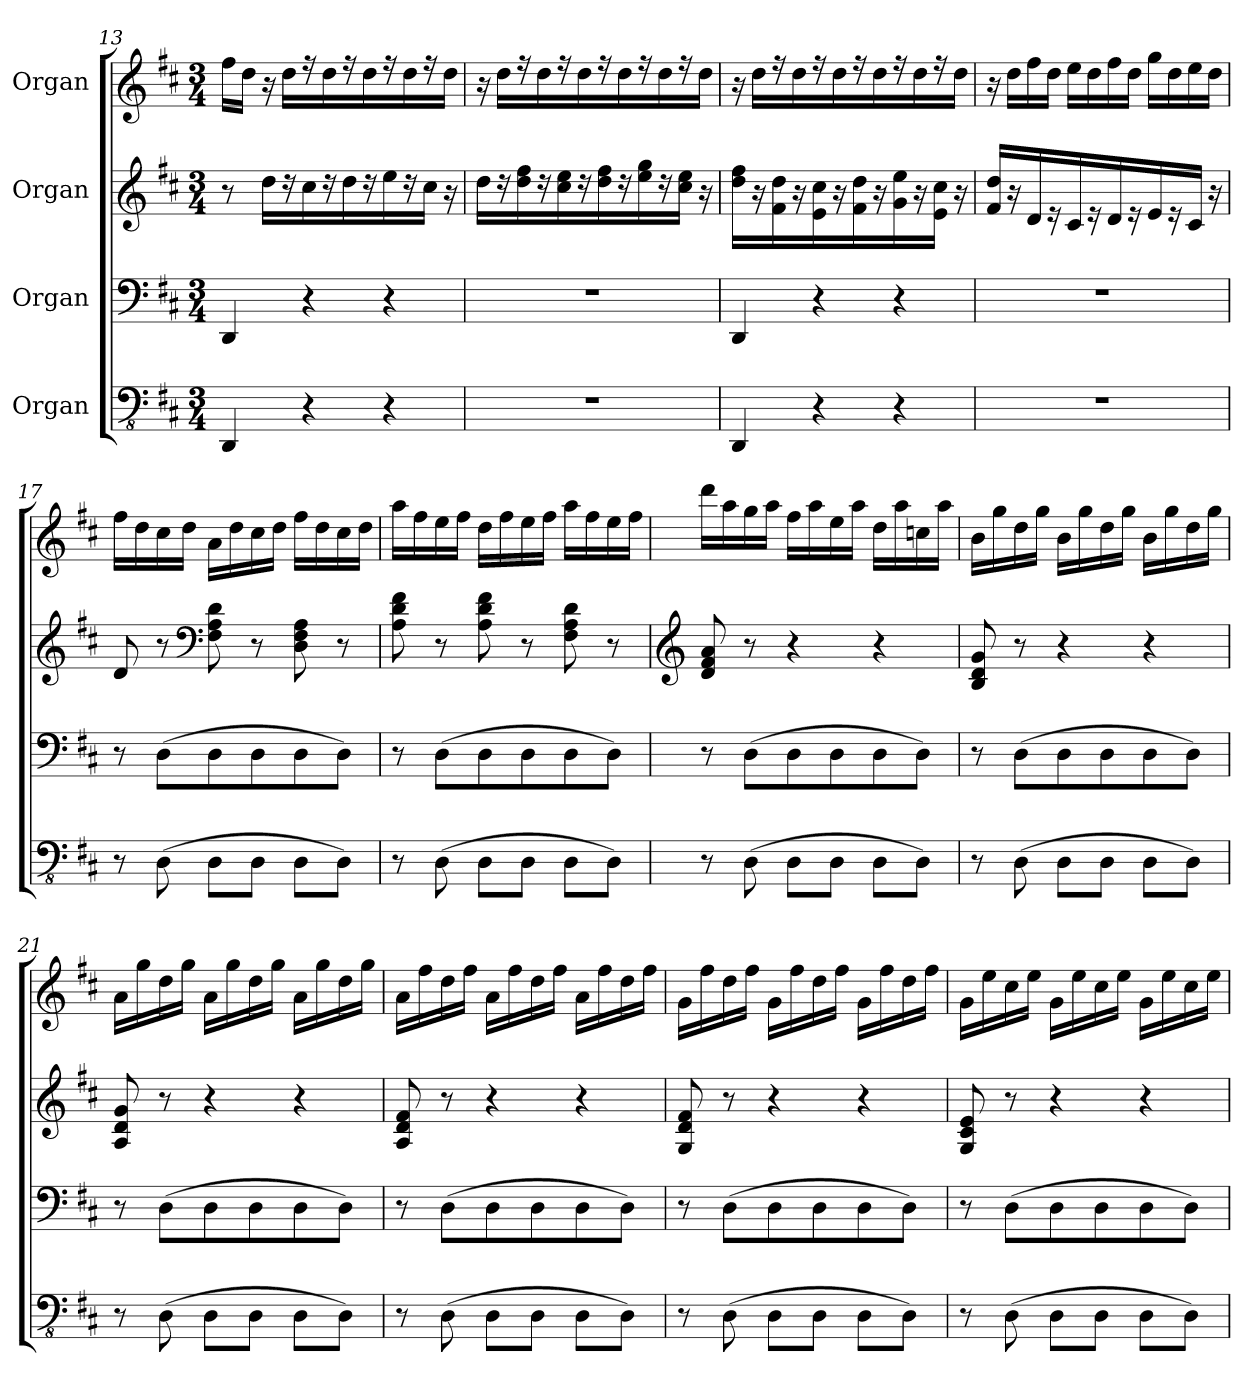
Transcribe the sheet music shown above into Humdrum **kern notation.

**kern	**kern	**kern	**kern
*part4	*part3	*part2	*part1
*staff4	*staff3	*staff2	*staff1
*I"Organ	*I"Organ	*I"Organ	*I"Organ
!!LO:PB:g=z
*clefFv4	*clefF4	*clefG2	*clefG2
*k[f#c#]	*k[f#c#]	*k[f#c#]	*k[f#c#]
*M3/4	*M3/4	*M3/4	*M3/4
=13	=13	=13	=13
4DDD/	4DD/	8r	16ff#\LL
.	.	.	16dd\JJ
.	.	16dd\LL	16r
.	.	16r	16dd\LL
4r	4r	16cc#\	16r
.	.	16r	16dd\
.	.	16dd\	16r
.	.	16r	16dd\
4r	4r	16ee\	16r
.	.	16r	16dd\
.	.	16cc#\JJ	16r
.	.	16r	16dd\JJ
=14	=14	=14	=14
2.r	2.r	16dd\LL	16r
.	.	16r	16dd\LL
.	.	16dd\ 16ff#\	16r
.	.	16r	16dd\
.	.	16cc#\ 16ee\	16r
.	.	16r	16dd\
.	.	16dd\ 16ff#\	16r
.	.	16r	16dd\
.	.	16ee\ 16gg\	16r
.	.	16r	16dd\
.	.	16cc#\ 16ee\JJ	16r
.	.	16r	16dd\JJ
=15	=15	=15	=15
4DDD/	4DD/	16dd\ 16ff#\LL	16r
.	.	16r	16dd\LL
.	.	16f#\ 16dd\	16r
.	.	16r	16dd\
4r	4r	16e\ 16cc#\	16r
.	.	16r	16dd\
.	.	16f#\ 16dd\	16r
.	.	16r	16dd\
4r	4r	16g\ 16ee\	16r
.	.	16r	16dd\
.	.	16e\ 16cc#\JJ	16r
.	.	16r	16dd\JJ
=16	=16	=16	=16
2.r	2.r	16f#/ 16dd/LL	16r
.	.	16r	16dd\LL
.	.	16d/	16ff#\
.	.	16r	16dd\JJ
.	.	16c#/	16ee\LL
.	.	16r	16dd\
.	.	16d/	16ff#\
.	.	16r	16dd\JJ
.	.	16e/	16gg\LL
.	.	16r	16dd\
.	.	16c#/JJ	16ee\
.	.	16r	16dd\JJ
=17	=17	=17	=17
8r	8r	8d/	16ff#\LL
.	.	.	16dd\
(8DD\	(8D\L	8r	16cc#\
.	.	.	16dd\JJ
*	*	*clefF4	*
8DD\L	8D\	8F#\ 8A\ 8d\	16a\LL
.	.	.	16dd\
8DD\J	8D\	8r	16cc#\
.	.	.	16dd\JJ
8DD\L	8D\	8D\ 8F#\ 8A\	16ff#\LL
.	.	.	16dd\
8DD\J)	8D\J)	8r	16cc#\
.	.	.	16dd\JJ
!!LO:LB:g=z
=18	=18	=18	=18
8r	8r	8A\ 8d\ 8f#\	16aa\LL
.	.	.	16ff#\
(8DD\	(8D\L	8r	16ee\
.	.	.	16ff#\JJ
8DD\L	8D\	8A\ 8d\ 8f#\	16dd\LL
.	.	.	16ff#\
8DD\J	8D\	8r	16ee\
.	.	.	16ff#\JJ
8DD\L	8D\	8F#\ 8A\ 8d\	16aa\LL
.	.	.	16ff#\
8DD\J)	8D\J)	8r	16ee\
.	.	.	16ff#\JJ
=19	=19	=19	=19
*	*	*clefG2	*
8r	8r	8d/ 8f#/ 8a/	16ddd\LL
.	.	.	16aa\
(8DD\	(8D\L	8r	16gg\
.	.	.	16aa\JJ
8DD\L	8D\	4r	16ff#\LL
.	.	.	16aa\
8DD\J	8D\	.	16ee\
.	.	.	16aa\JJ
8DD\L	8D\	4r	16dd\LL
.	.	.	16aa\
8DD\J)	8D\J)	.	16ccn\
.	.	.	16aa\JJ
=20	=20	=20	=20
8r	8r	8B/ 8d/ 8g/	16b\LL
.	.	.	16gg\
(8DD\	(8D\L	8r	16dd\
.	.	.	16gg\JJ
8DD\L	8D\	4r	16b\LL
.	.	.	16gg\
8DD\J	8D\	.	16dd\
.	.	.	16gg\JJ
8DD\L	8D\	4r	16b\LL
.	.	.	16gg\
8DD\J)	8D\J)	.	16dd\
.	.	.	16gg\JJ
=21	=21	=21	=21
8r	8r	8A/ 8d/ 8g/	16a\LL
.	.	.	16gg\
(8DD\	(8D\L	8r	16dd\
.	.	.	16gg\JJ
8DD\L	8D\	4r	16a\LL
.	.	.	16gg\
8DD\J	8D\	.	16dd\
.	.	.	16gg\JJ
8DD\L	8D\	4r	16a\LL
.	.	.	16gg\
8DD\J)	8D\J)	.	16dd\
.	.	.	16gg\JJ
!!LO:LB:g=z
=22	=22	=22	=22
8r	8r	8A/ 8d/ 8f#/	16a\LL
.	.	.	16ff#\
(8DD\	(8D\L	8r	16dd\
.	.	.	16ff#\JJ
8DD\L	8D\	4r	16a\LL
.	.	.	16ff#\
8DD\J	8D\	.	16dd\
.	.	.	16ff#\JJ
8DD\L	8D\	4r	16a\LL
.	.	.	16ff#\
8DD\J)	8D\J)	.	16dd\
.	.	.	16ff#\JJ
=23	=23	=23	=23
8r	8r	8G/ 8d/ 8f#/	16g\LL
.	.	.	16ff#\
(8DD\	(8D\L	8r	16dd\
.	.	.	16ff#\JJ
8DD\L	8D\	4r	16g\LL
.	.	.	16ff#\
8DD\J	8D\	.	16dd\
.	.	.	16ff#\JJ
8DD\L	8D\	4r	16g\LL
.	.	.	16ff#\
8DD\J)	8D\J)	.	16dd\
.	.	.	16ff#\JJ
=24	=24	=24	=24
8r	8r	8G/ 8c#/ 8e/	16g\LL
.	.	.	16ee\
(8DD\	(8D\L	8r	16cc#\
.	.	.	16ee\JJ
8DD\L	8D\	4r	16g\LL
.	.	.	16ee\
8DD\J	8D\	.	16cc#\
.	.	.	16ee\JJ
8DD\L	8D\	4r	16g\LL
.	.	.	16ee\
8DD\J)	8D\J)	.	16cc#\
.	.	.	16ee\JJ
=	=	=	=
*-	*-	*-	*-
